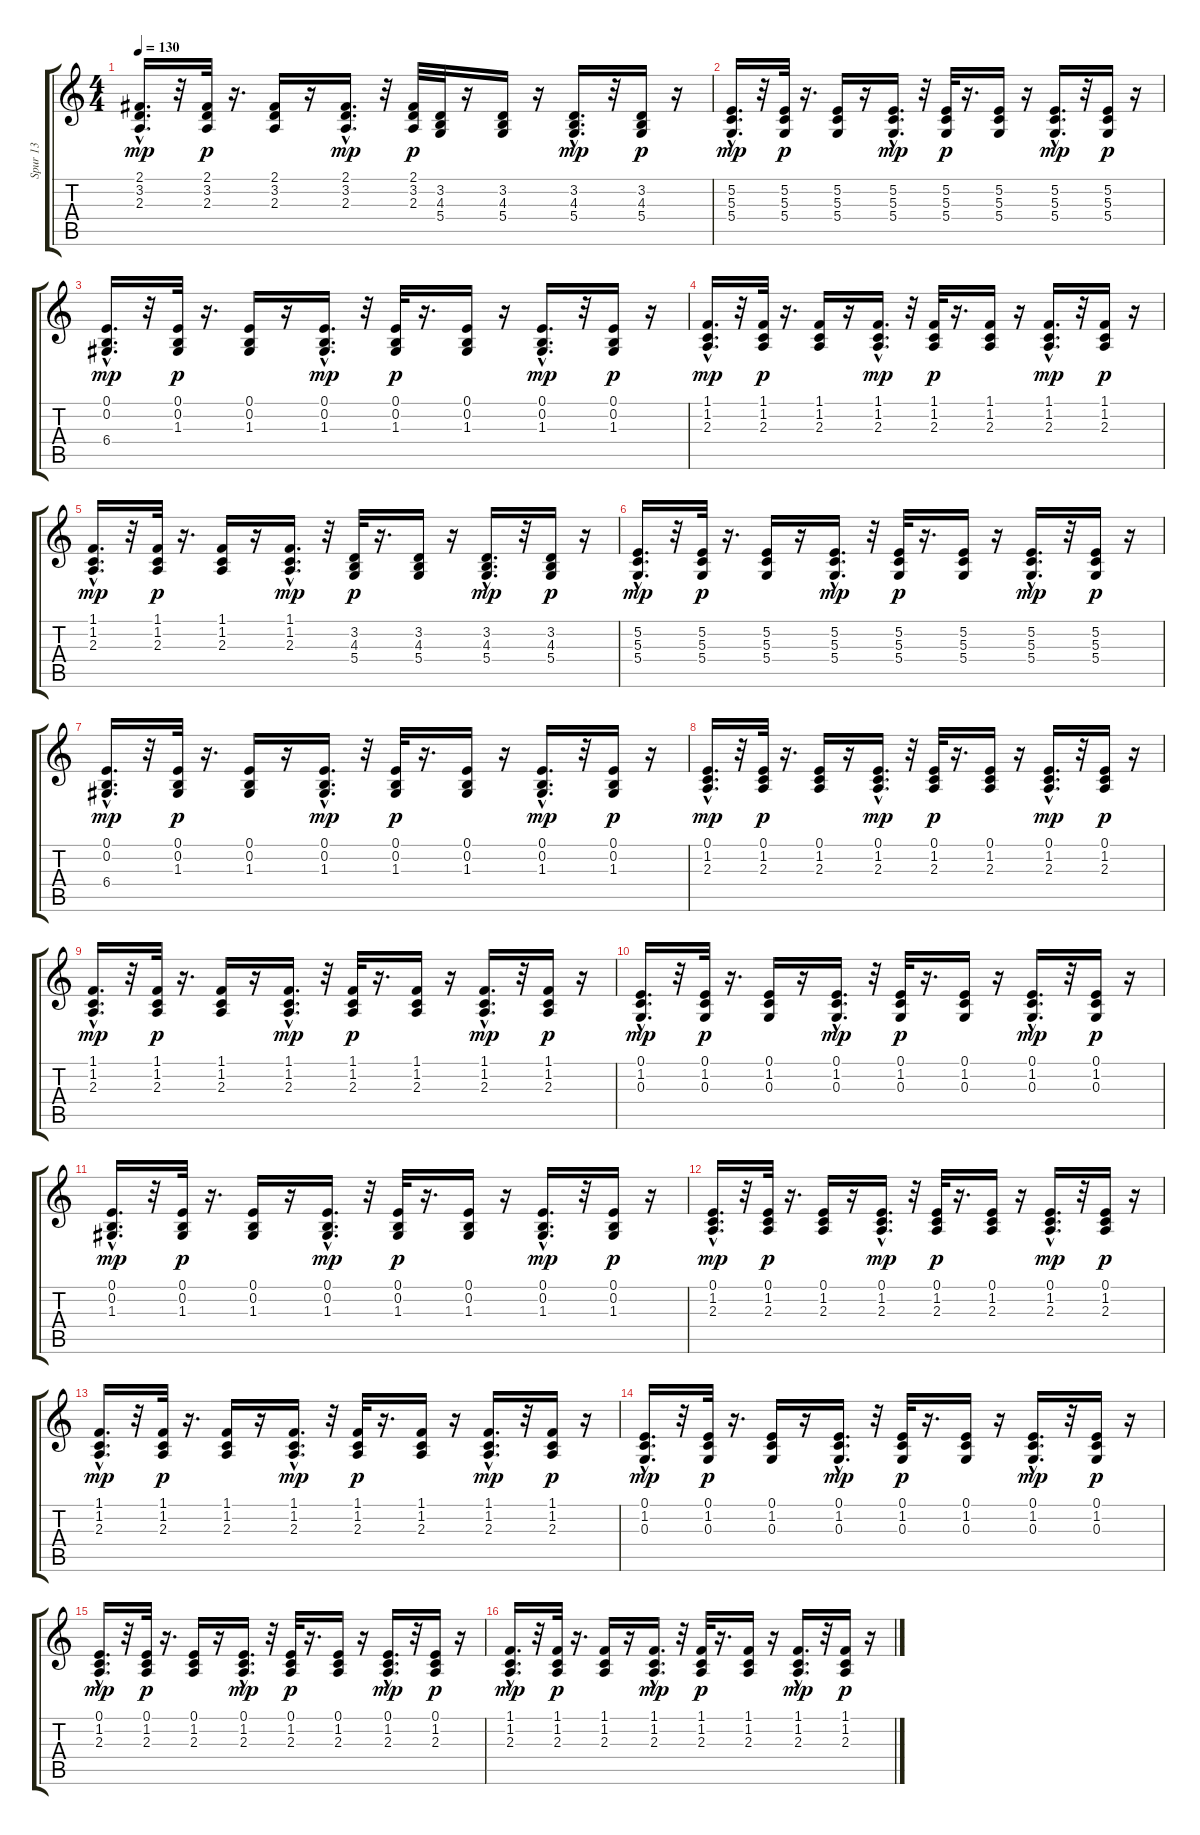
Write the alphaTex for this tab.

\track ("Spur 13" "Spur 13") {instrument brightacousticpiano}
\staff {score tabs}
\tuning (E4 B3 G3 D3 A2 E2) {hide}
\ts (4 4)
\tempo 130
\clef g2
\ks c
(2.1{hac} 3.2{hac} 2.3{hac}).16{d dy mp} r.32 (2.1 3.2 2.3).32{dy p} r.16{d} (2.1 3.2 2.3).16 r.16 (2.1{hac} 3.2{hac} 2.3{hac}).16{d dy mp} r.32 (2.1 3.2 2.3).32{dy p} (3.2 4.3 5.4).32 r.16 (3.2 4.3 5.4).16 r.16 (3.2{hac} 4.3{hac} 5.4{hac}).16{d dy mp} r.32 (3.2 4.3 5.4).16{dy p} r.16 |
(5.2{hac} 5.3{hac} 5.4{hac}).16{d dy mp} r.32 (5.2 5.3 5.4).32{dy p} r.16{d} (5.2 5.3 5.4).16 r.16 (5.2{hac} 5.3{hac} 5.4{hac}).16{d dy mp} r.32 (5.2 5.3 5.4).32{dy p} r.16{d} (5.2 5.3 5.4).16 r.16 (5.2{hac} 5.3{hac} 5.4{hac}).16{d dy mp} r.32 (5.2 5.3 5.4).16{dy p} r.16 |
(0.1{hac} 0.2{hac} 6.4{hac}).16{d dy mp} r.32 (0.1 0.2 1.3).32{dy p} r.16{d} (0.1 0.2 1.3).16 r.16 (0.1{hac} 0.2{hac} 1.3{hac}).16{d dy mp} r.32 (0.1 0.2 1.3).32{dy p} r.16{d} (0.1 0.2 1.3).16 r.16 (0.1{hac} 0.2{hac} 1.3{hac}).16{d dy mp} r.32 (0.1 0.2 1.3).16{dy p} r.16 |
(1.1{hac} 1.2{hac} 2.3{hac}).16{d dy mp} r.32 (1.1 1.2 2.3).32{dy p} r.16{d} (1.1 1.2 2.3).16 r.16 (1.1{hac} 1.2{hac} 2.3{hac}).16{d dy mp} r.32 (1.1 1.2 2.3).32{dy p} r.16{d} (1.1 1.2 2.3).16 r.16 (1.1{hac} 1.2{hac} 2.3{hac}).16{d dy mp} r.32 (1.1 1.2 2.3).16{dy p} r.16 |
(1.1{hac} 1.2{hac} 2.3{hac}).16{d dy mp} r.32 (1.1 1.2 2.3).32{dy p} r.16{d} (1.1 1.2 2.3).16 r.16 (1.1{hac} 1.2{hac} 2.3{hac}).16{d dy mp} r.32 (3.2 4.3 5.4).32{dy p} r.16{d} (3.2 4.3 5.4).16 r.16 (3.2{hac} 4.3{hac} 5.4{hac}).16{d dy mp} r.32 (3.2 4.3 5.4).16{dy p} r.16 |
(5.2{hac} 5.3{hac} 5.4{hac}).16{d dy mp} r.32 (5.2 5.3 5.4).32{dy p} r.16{d} (5.2 5.3 5.4).16 r.16 (5.2{hac} 5.3{hac} 5.4{hac}).16{d dy mp} r.32 (5.2 5.3 5.4).32{dy p} r.16{d} (5.2 5.3 5.4).16 r.16 (5.2{hac} 5.3{hac} 5.4{hac}).16{d dy mp} r.32 (5.2 5.3 5.4).16{dy p} r.16 |
(0.1{hac} 0.2{hac} 6.4{hac}).16{d dy mp} r.32 (0.1 0.2 1.3).32{dy p} r.16{d} (0.1 0.2 1.3).16 r.16 (0.1{hac} 0.2{hac} 1.3{hac}).16{d dy mp} r.32 (0.1 0.2 1.3).32{dy p} r.16{d} (0.1 0.2 1.3).16 r.16 (0.1{hac} 0.2{hac} 1.3{hac}).16{d dy mp} r.32 (0.1 0.2 1.3).16{dy p} r.16 |
(0.1{hac} 1.2{hac} 2.3{hac}).16{d dy mp} r.32 (0.1 1.2 2.3).32{dy p} r.16{d} (0.1 1.2 2.3).16 r.16 (0.1{hac} 1.2{hac} 2.3{hac}).16{d dy mp} r.32 (0.1 1.2 2.3).32{dy p} r.16{d} (0.1 1.2 2.3).16 r.16 (0.1{hac} 1.2{hac} 2.3{hac}).16{d dy mp} r.32 (0.1 1.2 2.3).16{dy p} r.16 |
(1.1{hac} 1.2{hac} 2.3{hac}).16{d dy mp} r.32 (1.1 1.2 2.3).32{dy p} r.16{d} (1.1 1.2 2.3).16 r.16 (1.1{hac} 1.2{hac} 2.3{hac}).16{d dy mp} r.32 (1.1 1.2 2.3).32{dy p} r.16{d} (1.1 1.2 2.3).16 r.16 (1.1{hac} 1.2{hac} 2.3{hac}).16{d dy mp} r.32 (1.1 1.2 2.3).16{dy p} r.16 |
(0.1{hac} 1.2{hac} 0.3{hac}).16{d dy mp} r.32 (0.1 1.2 0.3).32{dy p} r.16{d} (0.1 1.2 0.3).16 r.16 (0.1{hac} 1.2{hac} 0.3{hac}).16{d dy mp} r.32 (0.1 1.2 0.3).32{dy p} r.16{d} (0.1 1.2 0.3).16 r.16 (0.1{hac} 1.2{hac} 0.3{hac}).16{d dy mp} r.32 (0.1 1.2 0.3).16{dy p} r.16 |
(0.1{hac} 0.2{hac} 1.3{hac}).16{d dy mp} r.32 (0.1 0.2 1.3).32{dy p} r.16{d} (0.1 0.2 1.3).16 r.16 (0.1{hac} 0.2{hac} 1.3{hac}).16{d dy mp} r.32 (0.1 0.2 1.3).32{dy p} r.16{d} (0.1 0.2 1.3).16 r.16 (0.1{hac} 0.2{hac} 1.3{hac}).16{d dy mp} r.32 (0.1 0.2 1.3).16{dy p} r.16 |
(0.1{hac} 1.2{hac} 2.3{hac}).16{d dy mp} r.32 (0.1 1.2 2.3).32{dy p} r.16{d} (0.1 1.2 2.3).16 r.16 (0.1{hac} 1.2{hac} 2.3{hac}).16{d dy mp} r.32 (0.1 1.2 2.3).32{dy p} r.16{d} (0.1 1.2 2.3).16 r.16 (0.1{hac} 1.2{hac} 2.3{hac}).16{d dy mp} r.32 (0.1 1.2 2.3).16{dy p} r.16 |
(1.1{hac} 1.2{hac} 2.3{hac}).16{d dy mp} r.32 (1.1 1.2 2.3).32{dy p} r.16{d} (1.1 1.2 2.3).16 r.16 (1.1{hac} 1.2{hac} 2.3{hac}).16{d dy mp} r.32 (1.1 1.2 2.3).32{dy p} r.16{d} (1.1 1.2 2.3).16 r.16 (1.1{hac} 1.2{hac} 2.3{hac}).16{d dy mp} r.32 (1.1 1.2 2.3).16{dy p} r.16 |
(0.1{hac} 1.2{hac} 0.3{hac}).16{d dy mp} r.32 (0.1 1.2 0.3).32{dy p} r.16{d} (0.1 1.2 0.3).16 r.16 (0.1{hac} 1.2{hac} 0.3{hac}).16{d dy mp} r.32 (0.1 1.2 0.3).32{dy p} r.16{d} (0.1 1.2 0.3).16 r.16 (0.1{hac} 1.2{hac} 0.3{hac}).16{d dy mp} r.32 (0.1 1.2 0.3).16{dy p} r.16 |
(0.1{hac} 1.2{hac} 2.3{hac}).16{d dy mp} r.32 (0.1 1.2 2.3).32{dy p} r.16{d} (0.1 1.2 2.3).16 r.16 (0.1{hac} 1.2{hac} 2.3{hac}).16{d dy mp} r.32 (0.1 1.2 2.3).32{dy p} r.16{d} (0.1 1.2 2.3).16 r.16 (0.1{hac} 1.2{hac} 2.3{hac}).16{d dy mp} r.32 (0.1 1.2 2.3).16{dy p} r.16 |
(1.1{hac} 1.2{hac} 2.3{hac}).16{d dy mp} r.32 (1.1 1.2 2.3).32{dy p} r.16{d} (1.1 1.2 2.3).16 r.16 (1.1{hac} 1.2{hac} 2.3{hac}).16{d dy mp} r.32 (1.1 1.2 2.3).32{dy p} r.16{d} (1.1 1.2 2.3).16 r.16 (1.1{hac} 1.2{hac} 2.3{hac}).16{d dy mp} r.32 (1.1 1.2 2.3).16{dy p} r.16
